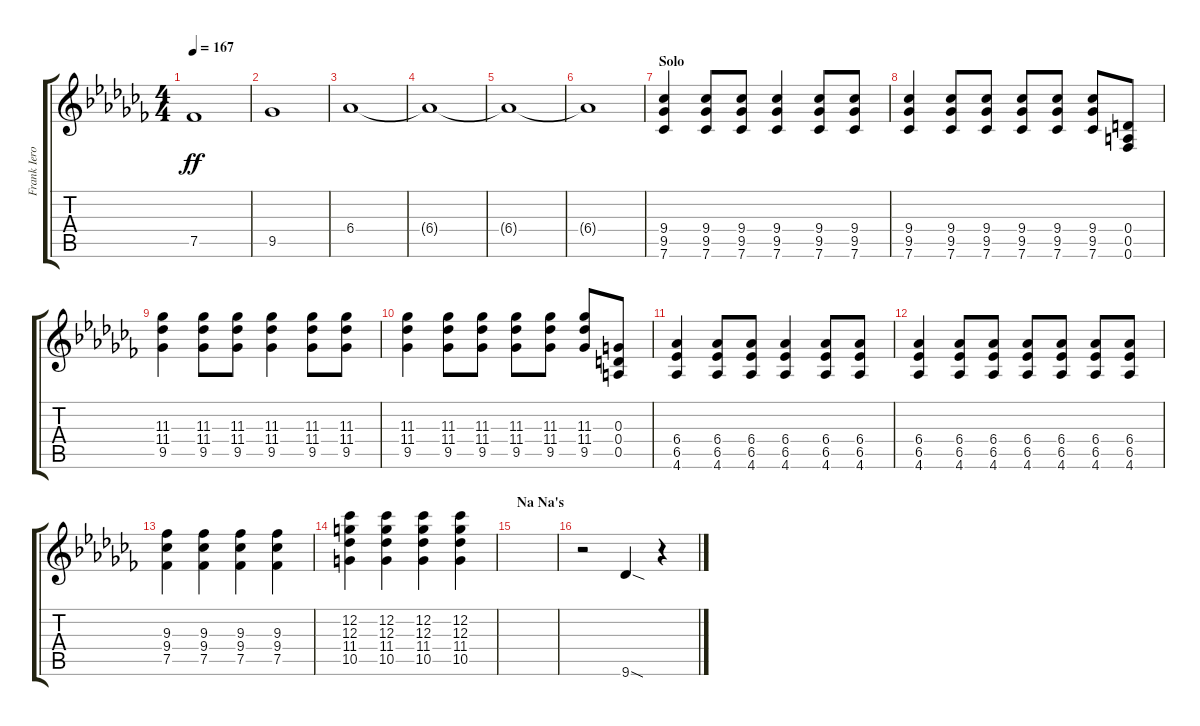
\track ("Frank Iero" "Frank Iero") {instrument distortionguitar}
\staff {score tabs}
\tuning (E4 B3 G3 D3 A2 E2) {hide}
\ts (4 4)
\tempo 167
\clef g2
\ks abminor
7.5.1{dy ff} |
9.5.1 |
6.4.1 |
6.4{t}.1 |
6.4{t}.1 |
6.4{t}.1 |
\section ("" "Solo")
(9.4 9.5 7.6).4 (9.4 9.5 7.6).8 (9.4 9.5 7.6).8 (9.4 9.5 7.6).4 (9.4 9.5 7.6).8 (9.4 9.5 7.6).8 |
(9.4 9.5 7.6).4 (9.4 9.5 7.6).8 (9.4 9.5 7.6).8 (9.4 9.5 7.6).8 (9.4 9.5 7.6).8 (9.4 9.5 7.6).8 (0.4 0.5 0.6).8 |
(11.3 11.4 9.5).4 (11.3 11.4 9.5).8 (11.3 11.4 9.5).8 (11.3 11.4 9.5).4 (11.3 11.4 9.5).8 (11.3 11.4 9.5).8 |
(11.3 11.4 9.5).4 (11.3 11.4 9.5).8 (11.3 11.4 9.5).8 (11.3 11.4 9.5).8 (11.3 11.4 9.5).8 (11.3 11.4 9.5).8 (0.3 0.4 0.5).8 |
(6.4 6.5 4.6).4 (6.4 6.5 4.6).8 (6.4 6.5 4.6).8 (6.4 6.5 4.6).4 (6.4 6.5 4.6).8 (6.4 6.5 4.6).8 |
(6.4 6.5 4.6).4 (6.4 6.5 4.6).8 (6.4 6.5 4.6).8 (6.4 6.5 4.6).8 (6.4 6.5 4.6).8 (6.4 6.5 4.6).8 (6.4 6.5 4.6).8 |
(9.3 9.4 7.5).4 (9.3 9.4 7.5).4 (9.3 9.4 7.5).4 (9.3 9.4 7.5).4 |
(12.2 12.3 11.4 10.5).4 (12.2 12.3 11.4 10.5).4 (12.2 12.3 11.4 10.5).4 (12.2 12.3 11.4 10.5).4 |
\section ("" "Na Na's")
|
r.2 9.6{sod}.4 r.4
